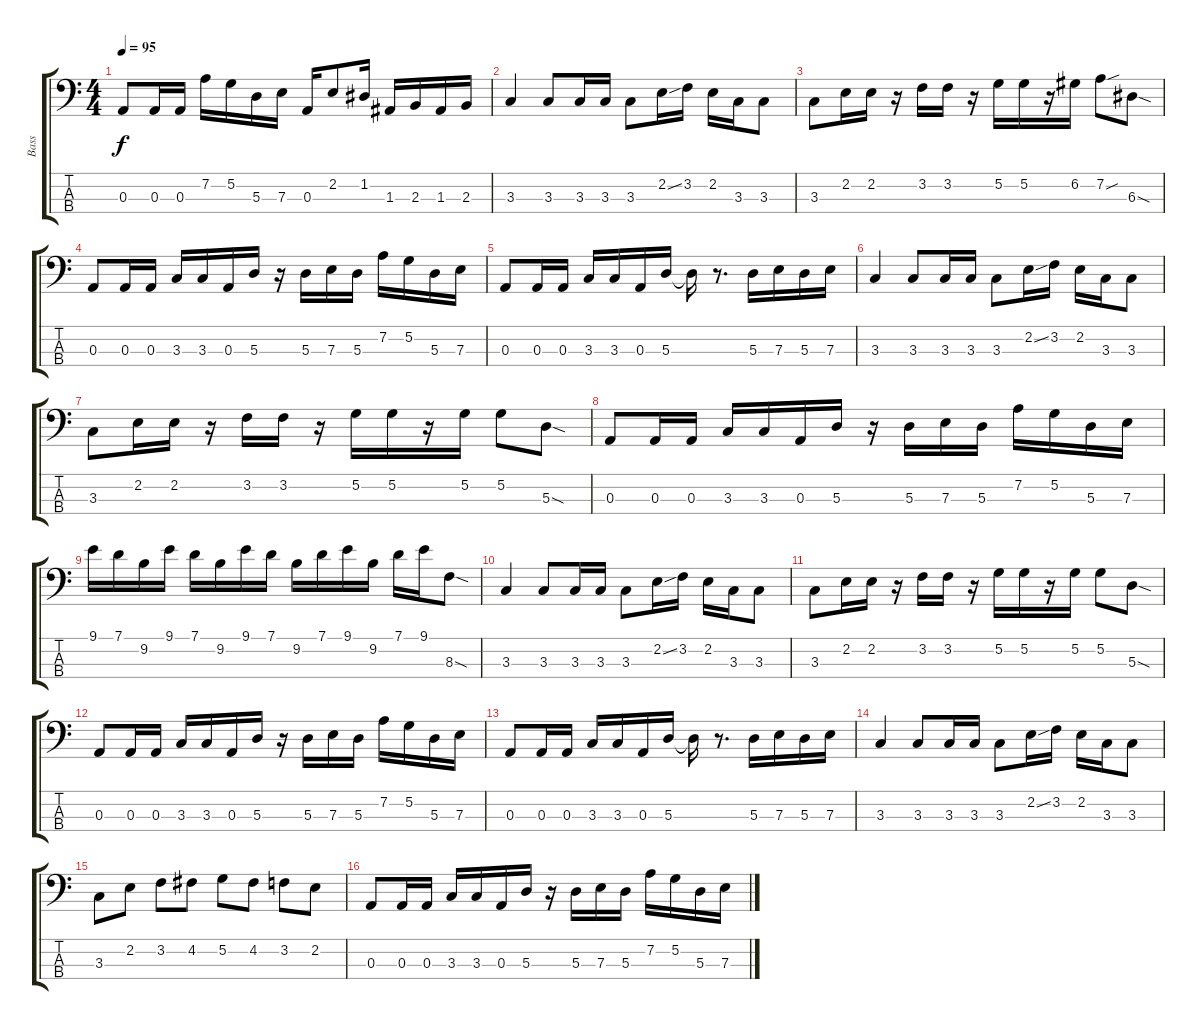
\track ("Bass" "Bass") {instrument electricbassfinger}
\staff {score tabs}
\tuning (G2 D2 A1 E1) {hide}
\ts (4 4)
\tempo 95
\clef f4
\ks c
0.3.8{dy f} 0.3.16 0.3.16 7.2.16 5.2.16 5.3.16 7.3.16 0.3.16 2.2.8 1.2.16 1.3.16 2.3.16 1.3.16 2.3.16 |
3.3.4 3.3.8 3.3.16 3.3.16 3.3.8 2.2{ss}.16 3.2.16 2.2.16 3.3.16 3.3.8 |
3.3.8 2.2.16 2.2.16 r.16 3.2.16 3.2.16 r.16 5.2.16 5.2.16 r.16 6.2.16 7.2{sou}.8 6.3{sod}.8 |
0.3.8 0.3.16 0.3.16 3.3.16 3.3.16 0.3.16 5.3.16 r.16 5.3.16 7.3.16 5.3.16 7.2.16 5.2.16 5.3.16 7.3.16 |
0.3.8 0.3.16 0.3.16 3.3.16 3.3.16 0.3.16 5.3.16 5.3{t}.16 r.8{d} 5.3.16 7.3.16 5.3.16 7.3.16 |
3.3.4 3.3.8 3.3.16 3.3.16 3.3.8 2.2{ss}.16 3.2.16 2.2.16 3.3.16 3.3.8 |
3.3.8 2.2.16 2.2.16 r.16 3.2.16 3.2.16 r.16 5.2.16 5.2.16 r.16 5.2.16 5.2.8 5.3{sod}.8 |
0.3.8 0.3.16 0.3.16 3.3.16 3.3.16 0.3.16 5.3.16 r.16 5.3.16 7.3.16 5.3.16 7.2.16 5.2.16 5.3.16 7.3.16 |
9.1.16 7.1.16 9.2.16 9.1.16 7.1.16 9.2.16 9.1.16 7.1.16 9.2.16 7.1.16 9.1.16 9.2.16 7.1.16 9.1.16 8.3{sod}.8 |
3.3.4 3.3.8 3.3.16 3.3.16 3.3.8 2.2{ss}.16 3.2.16 2.2.16 3.3.16 3.3.8 |
3.3.8 2.2.16 2.2.16 r.16 3.2.16 3.2.16 r.16 5.2.16 5.2.16 r.16 5.2.16 5.2.8 5.3{sod}.8 |
0.3.8 0.3.16 0.3.16 3.3.16 3.3.16 0.3.16 5.3.16 r.16 5.3.16 7.3.16 5.3.16 7.2.16 5.2.16 5.3.16 7.3.16 |
0.3.8 0.3.16 0.3.16 3.3.16 3.3.16 0.3.16 5.3.16 5.3{t}.16 r.8{d} 5.3.16 7.3.16 5.3.16 7.3.16 |
3.3.4 3.3.8 3.3.16 3.3.16 3.3.8 2.2{ss}.16 3.2.16 2.2.16 3.3.16 3.3.8 |
3.3.8 2.2.8 3.2.8 4.2.8 5.2.8 4.2.8 3.2.8 2.2.8 |
0.3.8 0.3.16 0.3.16 3.3.16 3.3.16 0.3.16 5.3.16 r.16 5.3.16 7.3.16 5.3.16 7.2.16 5.2.16 5.3.16 7.3.16
